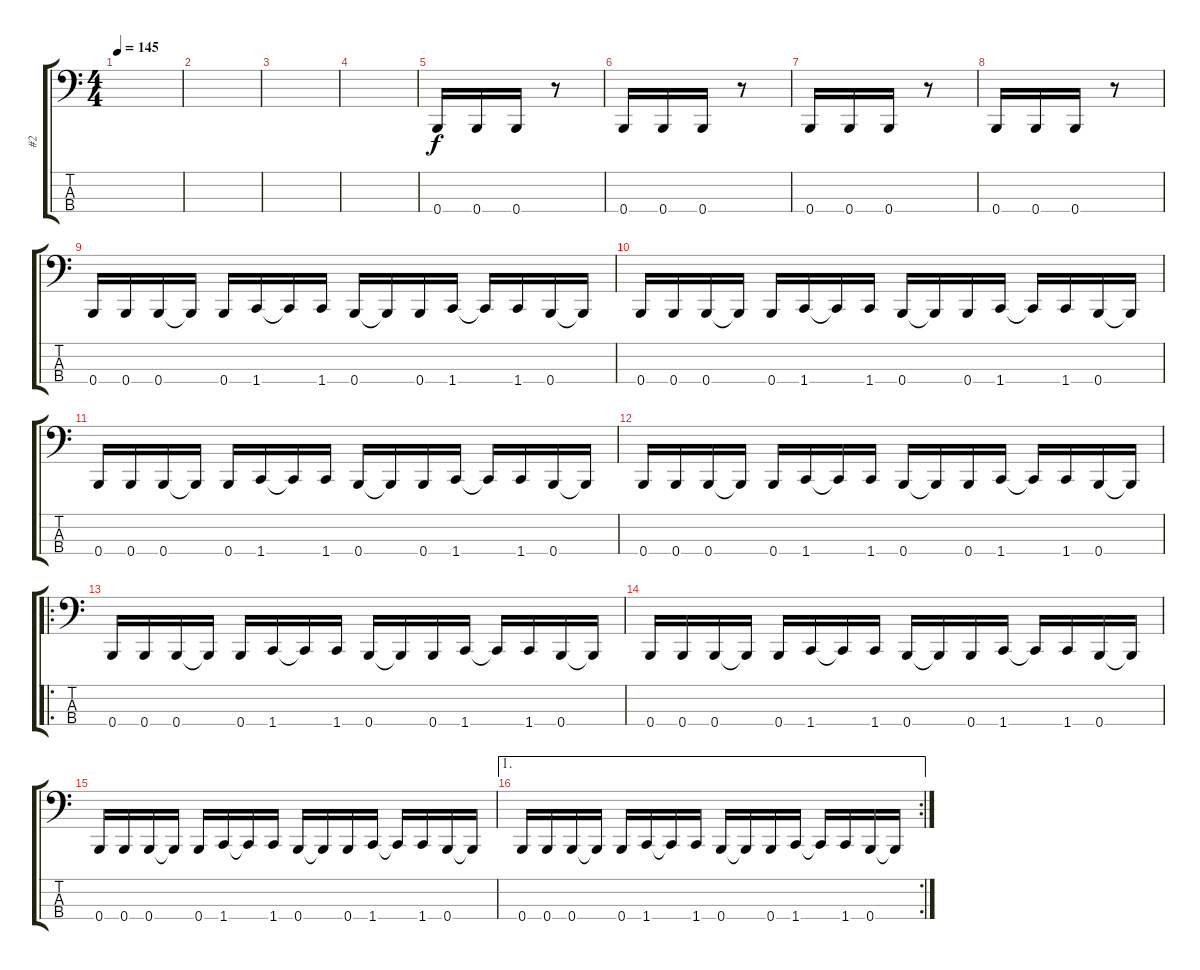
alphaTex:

\track ("#2" "#2") {instrument electricbasspick}
\staff {score tabs}
\tuning (E2 B1 Gb1 B0) {hide}
\ts (4 4)
\tempo 145
\clef f4
\ks c
|
|
|
|
0.4.16{instrument slapbass1} 0.4.16 0.4.16 r.8 |
0.4.16 0.4.16 0.4.16 r.8 |
0.4.16 0.4.16 0.4.16 r.8 |
0.4.16 0.4.16 0.4.16 r.8 |
0.4.16 0.4.16 0.4.16 0.4{t}.16 0.4.16 1.4.16 1.4{t}.16 1.4.16 0.4.16 0.4{t}.16 0.4.16 1.4.16 1.4{t}.16 1.4.16 0.4.16 0.4{t}.16 |
0.4.16 0.4.16 0.4.16 0.4{t}.16 0.4.16 1.4.16 1.4{t}.16 1.4.16 0.4.16 0.4{t}.16 0.4.16 1.4.16 1.4{t}.16 1.4.16 0.4.16 0.4{t}.16 |
0.4.16 0.4.16 0.4.16 0.4{t}.16 0.4.16 1.4.16 1.4{t}.16 1.4.16 0.4.16 0.4{t}.16 0.4.16 1.4.16 1.4{t}.16 1.4.16 0.4.16 0.4{t}.16 |
0.4.16 0.4.16 0.4.16 0.4{t}.16 0.4.16 1.4.16 1.4{t}.16 1.4.16 0.4.16 0.4{t}.16 0.4.16 1.4.16 1.4{t}.16 1.4.16 0.4.16 0.4{t}.16 |
\ro
0.4.16 0.4.16 0.4.16 0.4{t}.16 0.4.16 1.4.16 1.4{t}.16 1.4.16 0.4.16 0.4{t}.16 0.4.16 1.4.16 1.4{t}.16 1.4.16 0.4.16 0.4{t}.16 |
0.4.16 0.4.16 0.4.16 0.4{t}.16 0.4.16 1.4.16 1.4{t}.16 1.4.16 0.4.16 0.4{t}.16 0.4.16 1.4.16 1.4{t}.16 1.4.16 0.4.16 0.4{t}.16 |
0.4.16 0.4.16 0.4.16 0.4{t}.16 0.4.16 1.4.16 1.4{t}.16 1.4.16 0.4.16 0.4{t}.16 0.4.16 1.4.16 1.4{t}.16 1.4.16 0.4.16 0.4{t}.16 |
\ae 1
\rc 2
0.4.16 0.4.16 0.4.16 0.4{t}.16 0.4.16 1.4.16 1.4{t}.16 1.4.16 0.4.16 0.4{t}.16 0.4.16 1.4.16 1.4{t}.16 1.4.16 0.4.16 0.4{t}.16
